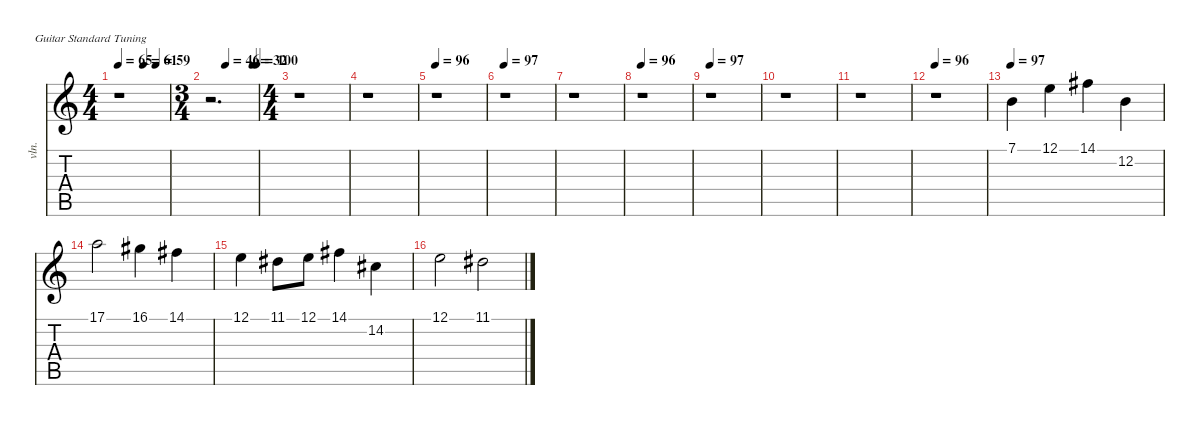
\defaultSystemsLayout 4
\hideDynamics
\bracketExtendMode nobrackets
\otherSystemsTrackNameOrientation horizontal
\track ("Track 3" "vln.") {instrument stringensemble2}
\staff {score tabs}
\tuning (E4 B3 G3 D3 A2 E2)
\ts (4 4)
\tempo 65
\tempo (61 0.5)
\tempo (59 0.75)
\clef g2
\ks c
r.1{dy f beam Down} |
\ts (3 4)
\beaming (8 2 2 2 2)
\tempo (46 0.328767)
\tempo (32 0.90411)
\tempo (100 0.986301)
r.2{d beam Down} |
\ts (4 4)
\beaming (8 2 2 2 2)
r.1{beam Down} |
r.1{beam Down} |
\tempo 96
r.1{beam Down} |
\tempo 97
r.1{beam Down} |
r.1{beam Down} |
\tempo 96
r.1{beam Down} |
\tempo 97
r.1{beam Down} |
r.1{beam Down} |
r.1{beam Down} |
\tempo 96
r.1{beam Down} |
\tempo 97
7.1.4{dy mf instrument stringensemble1 beam Down} 12.1.4{dy mp beam Down} 14.1{acc #}.4{dy mf beam Down} 12.2.4{beam Down} |
17.1.2{beam Down} 16.1{acc #}.4{beam Down} 14.1{acc #}.4{dy mp beam Down} |
12.1.4{dy mf beam Down} 11.1{acc #}.8{dy mp beam Down} 12.1.8{beam Down} 14.1{acc #}.4{dy mf beam Down} 14.2{acc #}.4{beam Down} |
12.1.2{beam Down} 11.1{acc #}.2{beam Down}
